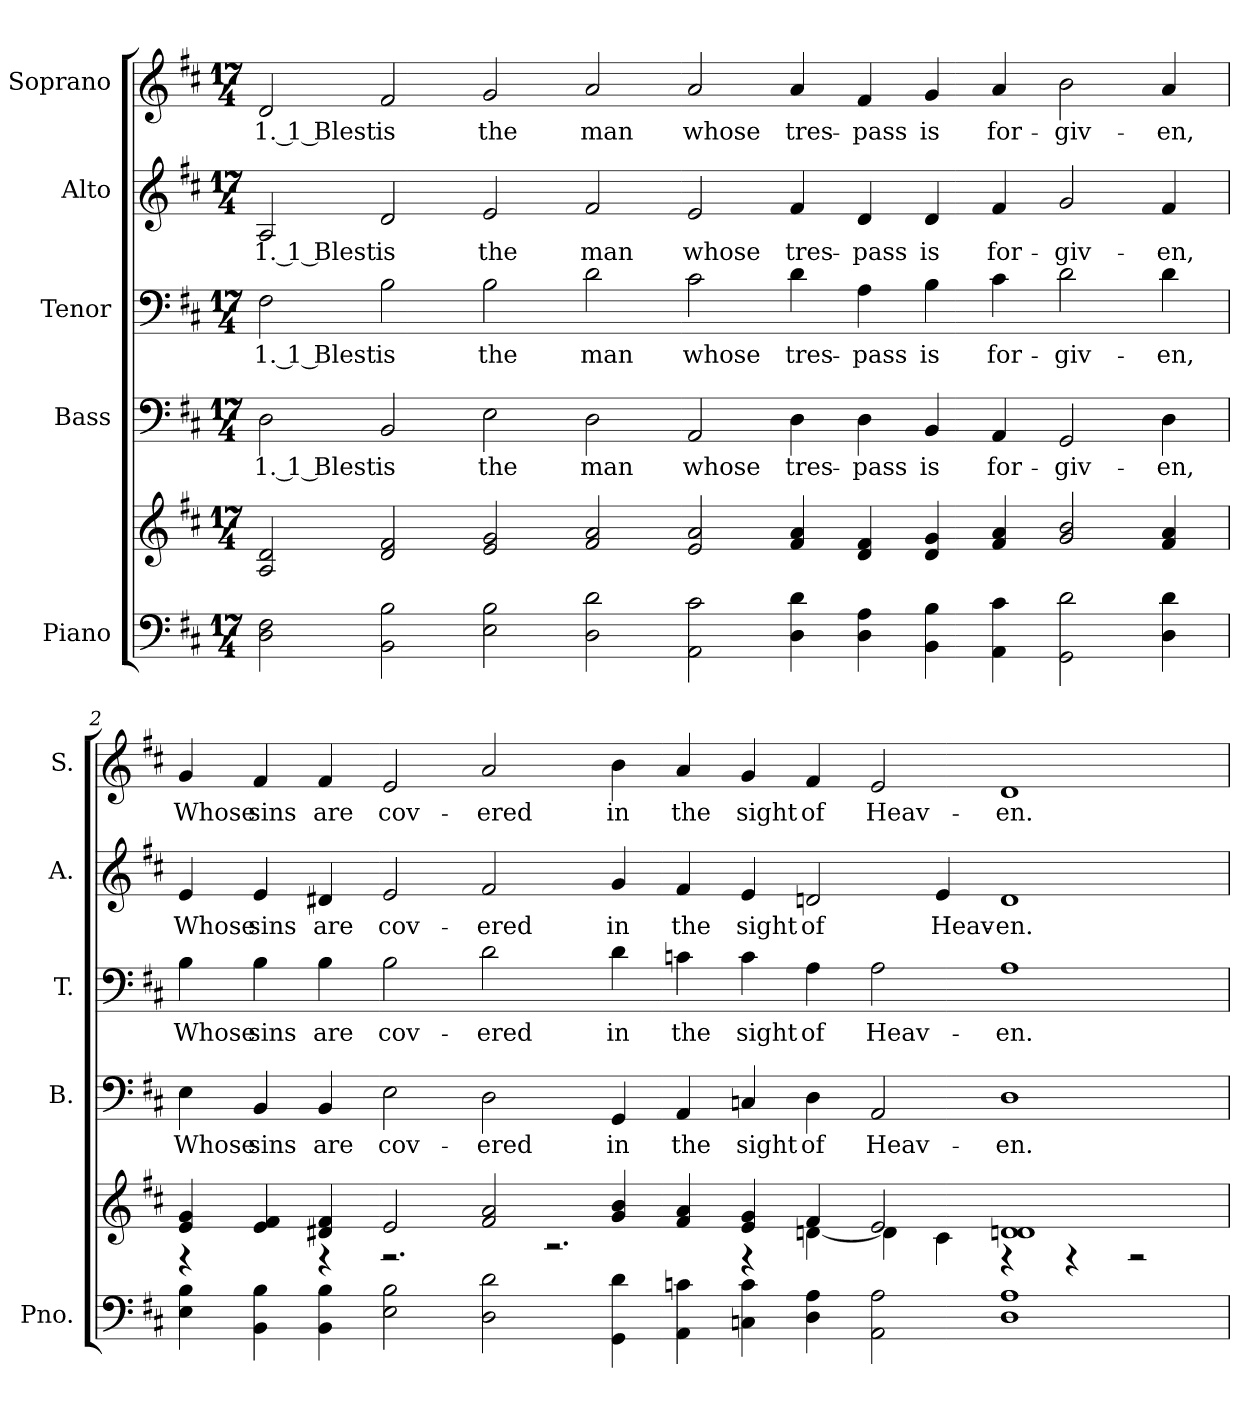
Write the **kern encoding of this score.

**kern	**kern	**kern	**text	**kern	**text	**kern	**text	**kern	**text
*part5	*part5	*part4	*part4	*part3	*part3	*part2	*part2	*part1	*part1
*staff6	*staff5	*staff4	*staff4	*staff3	*staff3	*staff2	*staff2	*staff1	*staff1
*I"Piano	*	*I"Bass	*	*I"Tenor	*	*I"Alto	*	*I"Soprano	*
*I'Pno.	*	*I'B.	*	*I'T.	*	*I'A.	*	*I'S.	*
!!LO:PB:g=z
*clefF4	*clefG2	*clefF4	*	*clefF4	*	*clefG2	*	*clefG2	*
*k[f#c#]	*k[f#c#]	*k[f#c#]	*	*k[f#c#]	*	*k[f#c#]	*	*k[f#c#]	*
*D:	*D:	*D:	*	*D:	*	*D:	*	*D:	*
*M17/4	*M17/4	*M17/4	*	*M17/4	*	*M17/4	*	*M17/4	*
*MM190	*MM190	*MM190	*	*MM190	*	*MM190	*	*MM190	*
=1	=1	=1	=1	=1	=1	=1	=1	=1	=1
!	!	!	!LO:LY:b:color=#000000	!	!	!	!	!	!
!	!	!	!	!	!LO:LY:b:color=#000000	!	!	!	!
!	!	!	!	!	!	!	!LO:LY:b:color=#000000	!	!
!	!	!	!	!	!	!	!	!	!LO:LY:b:color=#000000
2Di\ 2F#i	2Ai/ 2di	2Di\	1. 1 Blest	2F#i\	1. 1 Blest	2Ai/	1. 1 Blest	2di/	1. 1 Blest
!	!	!	!LO:LY:b:color=#000000	!	!	!	!	!	!
!	!	!	!	!	!LO:LY:b:color=#000000	!	!	!	!
!	!	!	!	!	!	!	!LO:LY:b:color=#000000	!	!
!	!	!	!	!	!	!	!	!	!LO:LY:b:color=#000000
2BBi\ 2Bi	2di/ 2f#i	2BBi/	is	2Bi\	is	2di/	is	2f#i/	is
!	!	!	!LO:LY:b:color=#000000	!	!	!	!	!	!
!	!	!	!	!	!LO:LY:b:color=#000000	!	!	!	!
!	!	!	!	!	!	!	!LO:LY:b:color=#000000	!	!
!	!	!	!	!	!	!	!	!	!LO:LY:b:color=#000000
2Ei\ 2Bi	2ei/ 2gi	2Ei\	the	2Bi\	the	2ei/	the	2gi/	the
!	!	!	!LO:LY:b:color=#000000	!	!	!	!	!	!
!	!	!	!	!	!LO:LY:b:color=#000000	!	!	!	!
!	!	!	!	!	!	!	!LO:LY:b:color=#000000	!	!
!	!	!	!	!	!	!	!	!	!LO:LY:b:color=#000000
2Di\ 2di	2f#i/ 2ai	2Di\	man	2di\	man	2f#i/	man	2ai/	man
!	!	!	!LO:LY:b:color=#000000	!	!	!	!	!	!
!	!	!	!	!	!LO:LY:b:color=#000000	!	!	!	!
!	!	!	!	!	!	!	!LO:LY:b:color=#000000	!	!
!	!	!	!	!	!	!	!	!	!LO:LY:b:color=#000000
2AAi\ 2c#i	2ei/ 2ai	2AAi/	whose	2c#i\	whose	2ei/	whose	2ai/	whose
!	!	!	!LO:LY:b:color=#000000	!	!	!	!	!	!
!	!	!	!	!	!LO:LY:b:color=#000000	!	!	!	!
!	!	!	!	!	!	!	!LO:LY:b:color=#000000	!	!
!	!	!	!	!	!	!	!	!	!LO:LY:b:color=#000000
4Di\ 4di	4f#i/ 4ai	4Di\	tres-	4di\	tres-	4f#i/	tres-	4ai/	tres-
!	!	!	!LO:LY:b:color=#000000	!	!	!	!	!	!
!	!	!	!	!	!LO:LY:b:color=#000000	!	!	!	!
!	!	!	!	!	!	!	!LO:LY:b:color=#000000	!	!
!	!	!	!	!	!	!	!	!	!LO:LY:b:color=#000000
4Di\ 4Ai	4di/ 4f#i	4Di\	-pass	4Ai\	-pass	4di/	-pass	4f#i/	-pass
!	!	!	!LO:LY:b:color=#000000	!	!	!	!	!	!
!	!	!	!	!	!LO:LY:b:color=#000000	!	!	!	!
!	!	!	!	!	!	!	!LO:LY:b:color=#000000	!	!
!	!	!	!	!	!	!	!	!	!LO:LY:b:color=#000000
4BBi\ 4Bi	4di/ 4gi	4BBi/	is	4Bi\	is	4di/	is	4gi/	is
!	!	!	!LO:LY:b:color=#000000	!	!	!	!	!	!
!	!	!	!	!	!LO:LY:b:color=#000000	!	!	!	!
!	!	!	!	!	!	!	!LO:LY:b:color=#000000	!	!
!	!	!	!	!	!	!	!	!	!LO:LY:b:color=#000000
4AAi\ 4c#i	4f#i/ 4ai	4AAi/	for-	4c#i\	for-	4f#i/	for-	4ai/	for-
!	!	!	!LO:LY:b:color=#000000	!	!	!	!	!	!
!	!	!	!	!	!LO:LY:b:color=#000000	!	!	!	!
!	!	!	!	!	!	!	!LO:LY:b:color=#000000	!	!
!	!	!	!	!	!	!	!	!	!LO:LY:b:color=#000000
2GGi\ 2di	2gi/ 2bi	2GGi/	-giv-	2di\	-giv-	2gi/	-giv-	2bi\	-giv-
!	!	!	!LO:LY:b:color=#000000	!	!	!	!	!	!
!	!	!	!	!	!LO:LY:b:color=#000000	!	!	!	!
!	!	!	!	!	!	!	!LO:LY:b:color=#000000	!	!
!	!	!	!	!	!	!	!	!	!LO:LY:b:color=#000000
4Di\ 4di	4f#i/ 4ai	4Di\	-en,	4di\	-en,	4f#i/	-en,	4ai/	-en,
!!LO:PB:g=z
=2	=2	=2	=2	=2	=2	=2	=2	=2	=2
*	*^	*	*	*	*	*	*	*	*
!	!	!	!	!LO:LY:b:color=#000000	!	!	!	!	!	!
!	!	!	!	!	!	!LO:LY:b:color=#000000	!	!	!	!
!	!	!	!	!	!	!	!	!LO:LY:b:color=#000000	!	!
!	!	!	!	!	!	!	!	!	!	!LO:LY:b:color=#000000
4Ei\ 4Bi	4ei/ 4gi	4r	4Ei\	Whose	4Bi\	Whose	4ei/	Whose	4gi/	Whose
!	!	!	!	!LO:LY:b:color=#000000	!	!	!	!	!	!
!	!	!	!	!	!	!LO:LY:b:color=#000000	!	!	!	!
!	!	!	!	!	!	!	!	!LO:LY:b:color=#000000	!	!
!	!	!	!	!	!	!	!	!	!	!LO:LY:b:color=#000000
4BBi\ 4Bi	4ei/ 4f#i	4ryy	4BBi/	sins	4Bi\	sins	4ei/	sins	4f#i/	sins
!	!	!	!	!LO:LY:b:color=#000000	!	!	!	!	!	!
!	!	!	!	!	!	!LO:LY:b:color=#000000	!	!	!	!
!	!	!	!	!	!	!	!	!LO:LY:b:color=#000000	!	!
!	!	!	!	!	!	!	!	!	!	!LO:LY:b:color=#000000
4BBi\ 4Bi	4d#Xi/ 4f#i	4r	4BBi/	are	4Bi\	are	4d#Xi/	are	4f#i/	are
!	!	!	!	!LO:LY:b:color=#000000	!	!	!	!	!	!
!	!	!	!	!	!	!LO:LY:b:color=#000000	!	!	!	!
!	!	!	!	!	!	!	!	!LO:LY:b:color=#000000	!	!
!	!	!	!	!	!	!	!	!	!	!LO:LY:b:color=#000000
2Ei\ 2Bi	2ei/	2.r	2Ei\	cov-	2Bi\	cov-	2ei/	cov-	2ei/	cov-
!	!	!	!	!LO:LY:b:color=#000000	!	!	!	!	!	!
!	!	!	!	!	!	!LO:LY:b:color=#000000	!	!	!	!
!	!	!	!	!	!	!	!	!LO:LY:b:color=#000000	!	!
!	!	!	!	!	!	!	!	!	!	!LO:LY:b:color=#000000
2Di\ 2di	2f#i/ 2ai	.	2Di\	-ered	2di\	-ered	2f#i/	-ered	2ai/	-ered
.	.	2.r	.	.	.	.	.	.	.	.
!	!	!	!	!LO:LY:b:color=#000000	!	!	!	!	!	!
!	!	!	!	!	!	!LO:LY:b:color=#000000	!	!	!	!
!	!	!	!	!	!	!	!	!LO:LY:b:color=#000000	!	!
!	!	!	!	!	!	!	!	!	!	!LO:LY:b:color=#000000
4GGi\ 4di	4gi/ 4bi	.	4GGi/	in	4di\	in	4gi/	in	4bi\	in
!	!	!	!	!LO:LY:b:color=#000000	!	!	!	!	!	!
!	!	!	!	!	!	!LO:LY:b:color=#000000	!	!	!	!
!	!	!	!	!	!	!	!	!LO:LY:b:color=#000000	!	!
!	!	!	!	!	!	!	!	!	!	!LO:LY:b:color=#000000
4AAi\ 4cni	4f#i/ 4ai	.	4AAi/	the	4cni\	the	4f#i/	the	4ai/	the
!	!	!	!	!LO:LY:b:color=#000000	!	!	!	!	!	!
!	!	!	!	!	!	!LO:LY:b:color=#000000	!	!	!	!
!	!	!	!	!	!	!	!	!LO:LY:b:color=#000000	!	!
!	!	!	!	!	!	!	!	!	!	!LO:LY:b:color=#000000
4Cni\ 4ci	4ei/ 4gi	4r	4Cni/	sight	4ci\	sight	4ei/	sight	4gi/	sight
!	!	!	!	!LO:LY:b:color=#000000	!	!	!	!	!	!
!	!	!	!	!	!	!LO:LY:b:color=#000000	!	!	!	!
!	!	!	!	!	!	!	!	!LO:LY:b:color=#000000	!	!
!	!	!	!	!	!	!	!	!	!	!LO:LY:b:color=#000000
4Di\ 4Ai	4f#i/	[<4dni\	4Di\	of	4Ai\	of	2dni/	of	4f#i/	of
!	!	!	!	!LO:LY:b:color=#000000	!	!	!	!	!	!
!	!	!	!	!	!	!LO:LY:b:color=#000000	!	!	!	!
!	!	!	!	!	!	!	!	!	!	!LO:LY:b:color=#000000
2AAi\ 2Ai	2ei/	4di\]	2AAi/	Heav-	2Ai\	Heav-	.	.	2ei/	Heav-
!	!	!	!	!	!	!	!	!LO:LY:b:color=#000000	!	!
.	.	4c#i\	.	.	.	.	4ei/	Heav-	.	.
!	!	!	!	!LO:LY:b:color=#000000	!	!	!	!	!	!
!	!	!	!	!	!	!LO:LY:b:color=#000000	!	!	!	!
!	!	!	!	!	!	!	!	!LO:LY:b:color=#000000	!	!
!	!	!	!	!	!	!	!	!	!	!LO:LY:b:color=#000000
1Di 1Ai	1dni 1di	4r	1Di	-en.	1Ai	-en.	1di	-en.	1di	-en.
.	.	4r	.	.	.	.	.	.	.	.
.	.	2r	.	.	.	.	.	.	.	.
*	*v	*v	*	*	*	*	*	*	*	*
=	=	=	=	=	=	=	=	=	=
*-	*-	*-	*-	*-	*-	*-	*-	*-	*-
